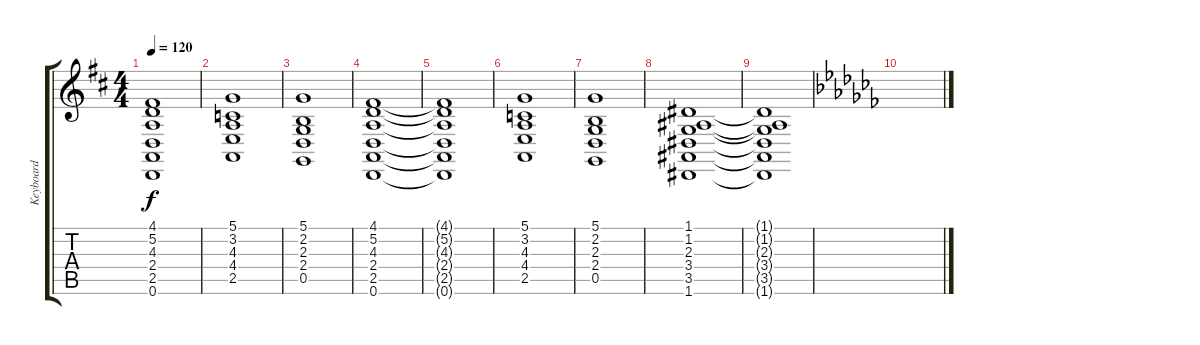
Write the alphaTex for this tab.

\track ("Keyboard" "Keyboard") {instrument pad2warm}
\staff {score tabs}
\tuning (D4 A3 F3 C3 G2 D2) {hide}
\ts (4 4)
\tempo 120
\clef g2
\ks d
(4.1{t} 5.2{t} 4.3{t} 2.4{t} 2.5{t} 0.6{t}).1{dy f} |
(5.1 3.2 4.3 4.4 2.5).1 |
(5.1 2.2 2.3 2.4 0.5).1 |
(4.1 5.2 4.3 2.4 2.5 0.6).1 |
(4.1{t} 5.2{t} 4.3{t} 2.4{t} 2.5{t} 0.6{t}).1 |
(5.1 3.2 4.3 4.4 2.5).1 |
(5.1 2.2 2.3 2.4 0.5).1 |
(1.1 1.2 2.3 3.4 3.5 1.6).1 |
(1.1{t} 1.2{t} 2.3{t} 3.4{t} 3.5{t} 1.6{t}).1 |
\ks abminor
